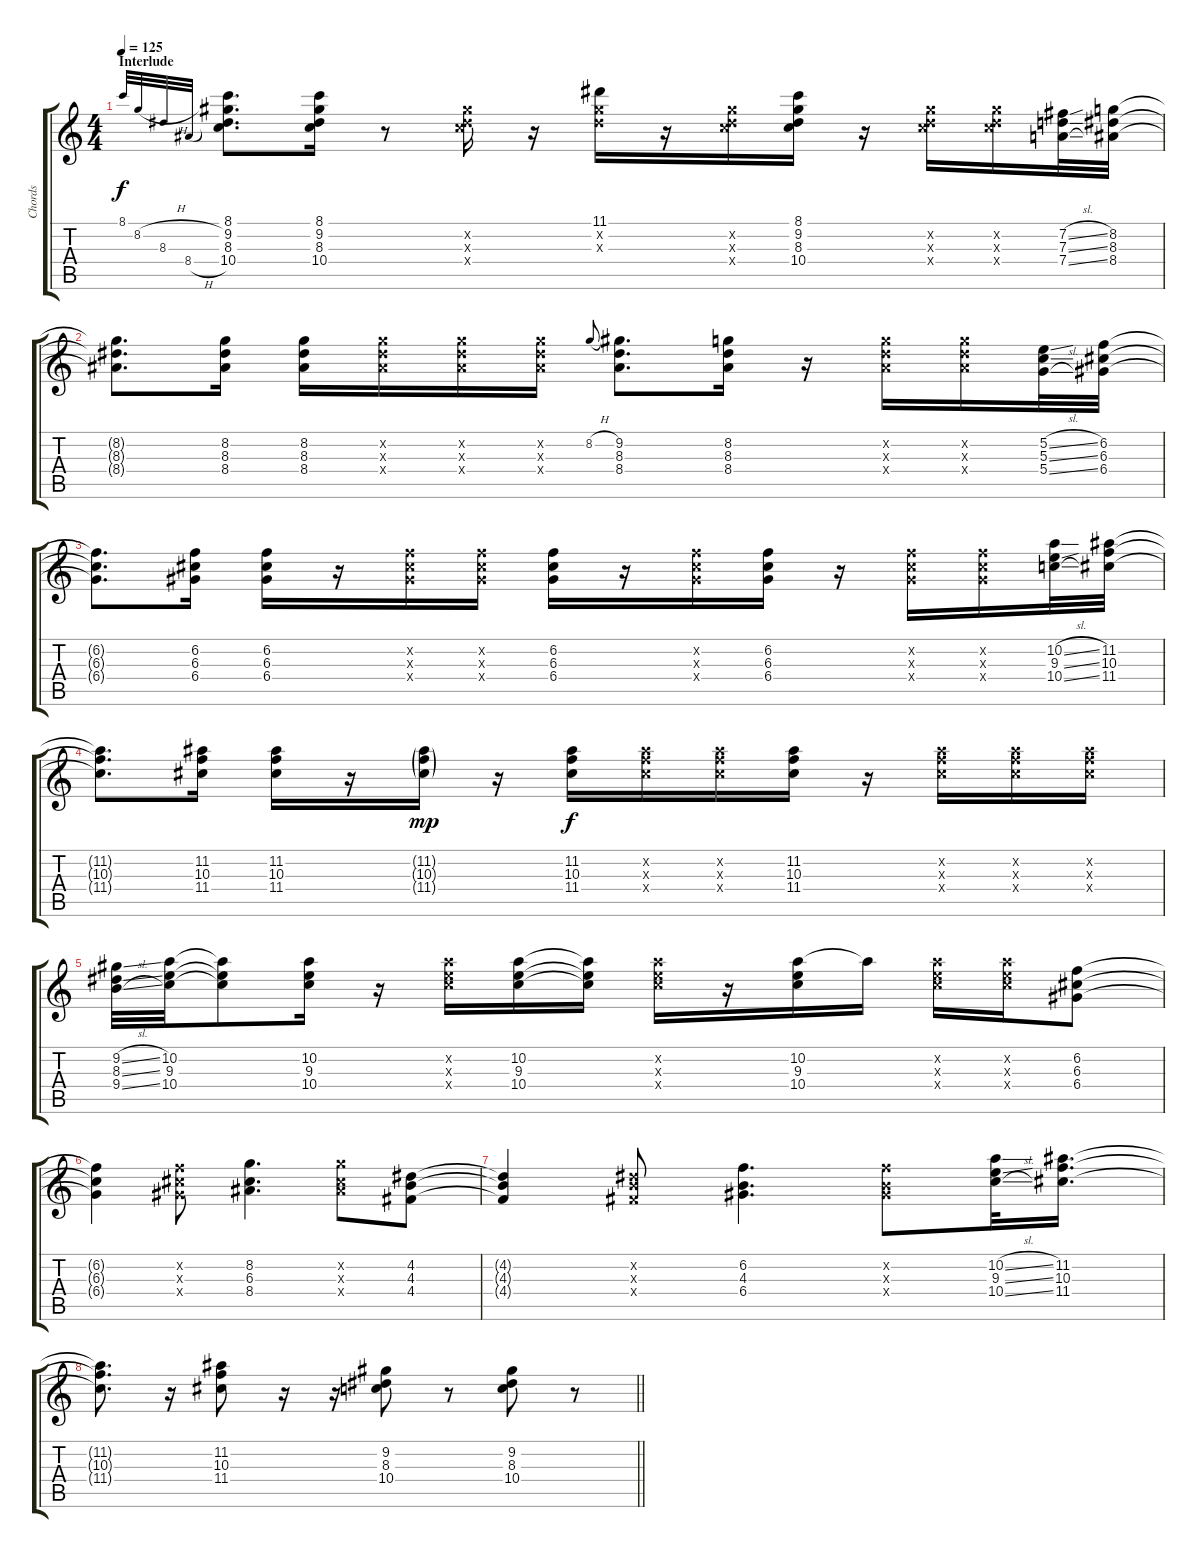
\track ("Chords" "Chords") {instrument electricguitarjazz}
\staff {score tabs}
\tuning (E4 B3 G3 D3 A2 E2) {hide}
\ts (4 4)
\section ("" "Interlude")
\tempo 125
\clef g2
\ks c
8.1.32{gr onbeat dy f} 8.2{h}.32{gr onbeat} 8.3.32{gr onbeat} 8.4{h}.32{gr onbeat} (8.1 9.2 8.3 10.4).8{d} (8.1 9.2 8.3 10.4).16 r.8 (9.2{x} 8.3{x} 10.4{x}).16 r.16 (11.1 9.2{x} 8.3{x}).16 r.16 (9.2{x} 8.3{x} 10.4{x}).16 (8.1 9.2 8.3 10.4).16 r.16 (9.2{x} 8.3{x} 10.4{x}).16 (9.2{x} 8.3{x} 10.4{x}).16 (7.2{sl} 7.3{sl} 7.4{sl}).32 (8.2 8.3 8.4).32 |
(8.2{t} 8.3{t} 8.4{t}).8{d} (8.2 8.3 8.4).16 (8.2 8.3 8.4).16 (8.2{x} 8.3{x} 8.4{x}).16 (8.2{x} 8.3{x} 8.4{x}).16 (8.2{x} 8.3{x} 8.4{x}).16 8.2{h}.8{gr onbeat} (9.2 8.3 8.4).8{d} (8.2 8.3 8.4).16 r.16 (8.2{x} 8.3{x} 8.4{x}).16 (8.2{x} 8.3{x} 8.4{x}).16 (5.2{sl} 5.3{sl} 5.4{sl}).32 (6.2 6.3 6.4).32 |
(6.2{t} 6.3{t} 6.4{t}).8{d} (6.2 6.3 6.4).16 (6.2 6.3 6.4).16 r.16 (6.2{x} 6.3{x} 6.4{x}).16 (6.2{x} 6.3{x} 6.4{x}).16 (6.2 6.3 6.4).16 r.16 (6.2{x} 6.3{x} 6.4{x}).16 (6.2 6.3 6.4).16 r.16 (6.2{x} 6.3{x} 6.4{x}).16 (6.2{x} 6.3{x} 6.4{x}).16 (10.2{sl} 9.3{sl} 10.4{sl}).32 (11.2 10.3 11.4).32 |
(11.2{t} 10.3{t} 11.4{t}).8{d} (11.2 10.3 11.4).16 (11.2 10.3 11.4).16 r.16 (11.2{g} 10.3{g} 11.4{g}).16{dy mp} r.16 (11.2 10.3 11.4).16{dy f} (11.2{x} 10.3{x} 11.4{x}).16 (11.2{x} 10.3{x} 11.4{x}).16 (11.2 10.3 11.4).16 r.16 (11.2{x} 10.3{x} 11.4{x}).16 (11.2{x} 10.3{x} 11.4{x}).16 (11.2{x} 10.3{x} 11.4{x}).16 |
(9.2{sl} 8.3{sl} 9.4{sl}).32 (10.2 9.3 10.4).32 (10.2{t} 9.3{t} 10.4{t}).8 (10.2 9.3 10.4).16 r.16 (10.2{x} 9.3{x} 10.4{x}).16 (10.2 9.3 10.4).16 (10.2{t} 9.3{t} 10.4{t}).16 (10.2{x} 9.3{x} 10.4{x}).16 r.16 (10.2 9.3 10.4).16 10.2{t}.16 (10.2{x} 9.3{x} 10.4{x}).16 (10.2{x} 9.3{x} 10.4{x}).16 (6.2 6.3 6.4).8 |
(6.2{t} 6.3{t} 6.4{t}).4 (6.2{x} 6.3{x} 6.4{x}).8 (8.2 6.3 8.4).4{d} (8.2{x} 6.3{x} 8.4{x}).8 (4.2 4.3 4.4).8 |
(4.2{t} 4.3{t} 4.4{t}).4 (4.2{x} 4.3{x} 4.4{x}).8 (6.2 4.3 6.4).4{d} (6.2{x} 4.3{x} 6.4{x}).8 (10.2{sl} 9.3{sl} 10.4{sl}).32 (11.2 10.3 11.4).16{d} |
\barLineRight lightlight
(11.2{t} 10.3{t} 11.4{t}).8{d} r.16 (11.2 10.3 11.4).8 r.16 r.16 (9.2 8.3 10.4).8 r.8 (9.2 8.3 10.4).8 r.8
